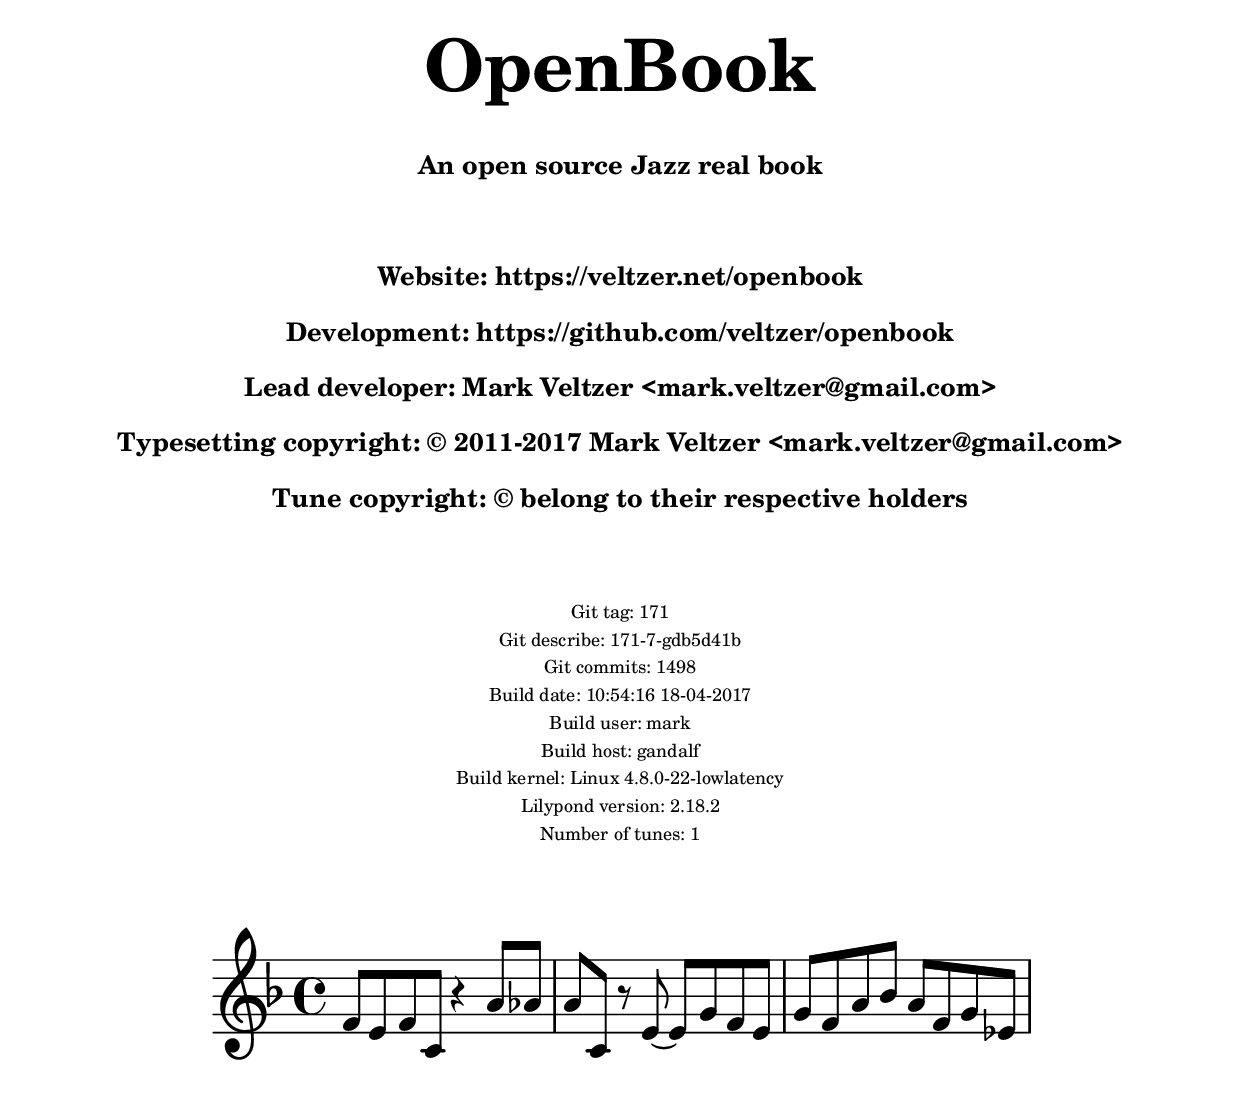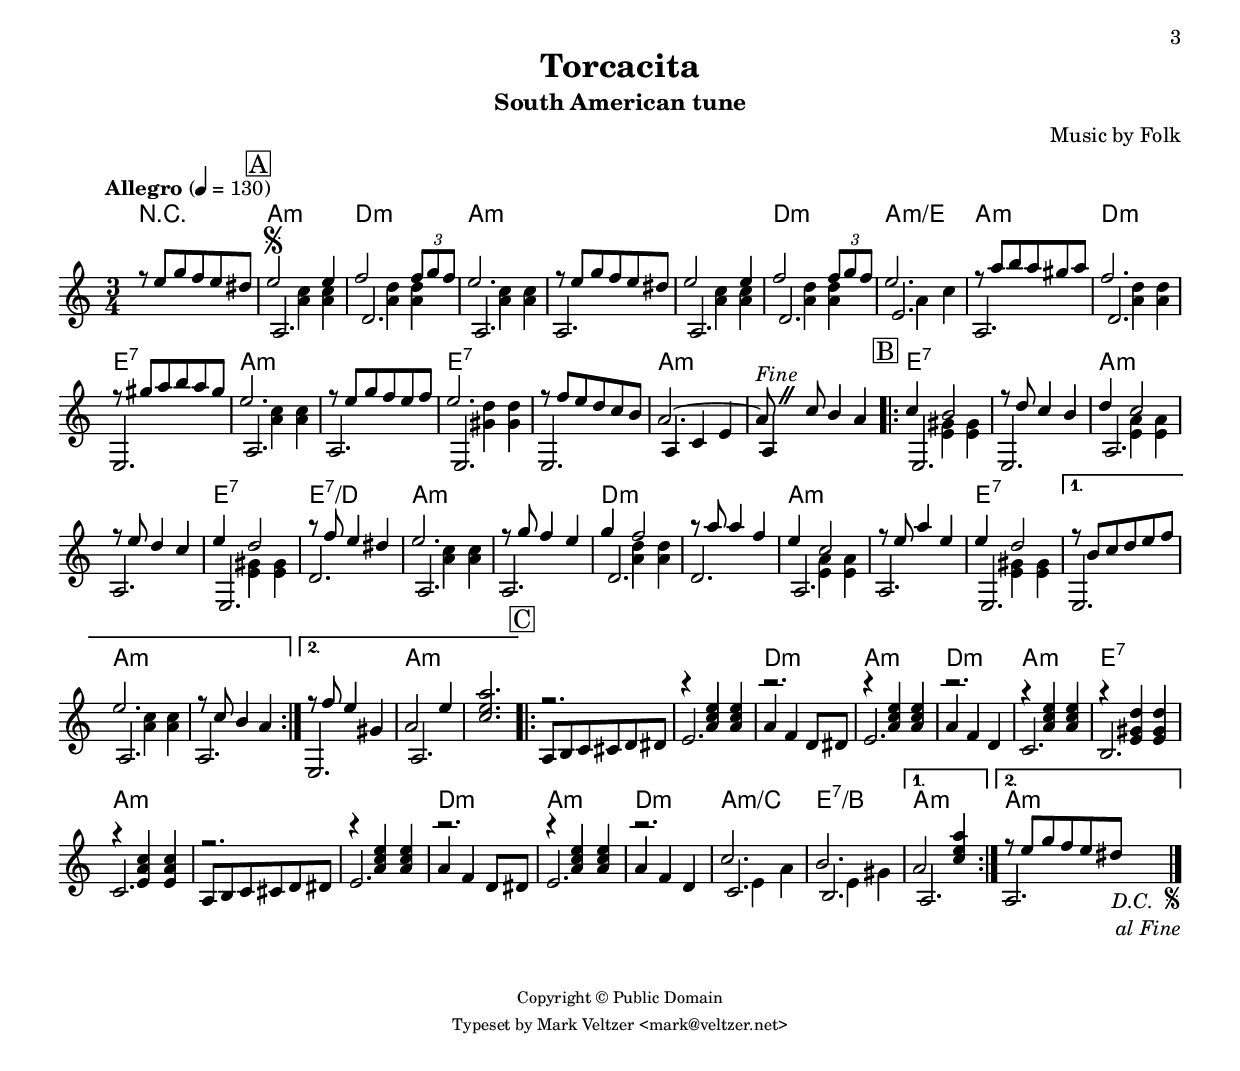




% lets emit the definitions

% end verbatim - this comment is a hack to prevent texinfo.tex
% from choking on non-European UTF-8 subsets

% this version tag will keep me compiling only on this version of lilypond.
%=====================================================================

\version "2.18.2"

% lets define a variable to hold the formatted build date (man 3 strftime):
%date=#(strftime "%T %d-%m-%Y" (localtime (current-time)))
%lilypond_version=#(lilypond-version)

% setting instruments for midi generation (bah - this doesn't work...)
%=====================================================================
%\set ChordNames.midiInstrument = #"acoustic grand"
%\set Staff.midiInstrument = #"flute"
%\set PianoStaff.instrumentName = #"acoustic grand"
% do not show chords unless they change...
%\set chordChanges = ##t

% number of staffs per page (this does not work because of my breaks)
%\paper {
%	system-count = #7
%}

\paper {
%% reduce spaces between systems and the bottom (taken from the lilypond
%% documentation and found the relevant variable)
%% the result of this is that I can fit 8 single staffs in one page
%% which is ideal for Jazz (think 32 bar divided into 8 lines of 4 bars each...).
%% I should really only apply this thing for Jazz tunes but that is a TODO item.
%% default is 4\mm - 3 already causes 8 staffs to take 2 pages
	between-system-padding = 2\mm
%% default is 20\mm
%% between-system-space = 16\mm
%% ragged-last-bottom = ##f
%% ragged-bottom = ##f

%% make lilypond increase the distance of the footer from the bottom of the page
%% it seems that if you don't do something like this you're going to have
%% a real problem seeing the footer in postscript printing....
%%bottom-margin = 2.5\cm

%% from /usr/share/lilypond/2.12.3/ly/titling-init.ly
%% to stop lilypond from printing footers...
	oddFooterMarkup = \markup {}

%% prevent lilypond from printing the headers...

	scoreTitleMarkup = \markup {}
	bookTitleMarkup = \markup {}
}
\layout {
%% don't have the fist line indented
	indent = 0.0 \cm
%% don't know what this is (taken from Laurent Martelli...)
%%textheight = 1.5\cm

	\context {
		\Score
	%% change the size of the text fonts
	%%\override LyricText #'font-family = #'typewriter
		\override LyricText #'font-size = #'-2

	%% set the style of the chords to Jazz - I don't see this making any effect
		\override ChordName #'style = #'jazz
	%%\override ChordName #'word-space = #2

	%% set the chord size and font
	%%\override ChordName #'font-series = #'bold
	%%\override ChordName #'font-family = #'roman
	%%\override ChordName #'font-size = #-1

	%% don't show bar numbers (for jazz it makes it too cluttery)
		\remove "Bar_number_engraver"
	}
}
% reduce the font size (taken from the lilypond info documentation, default is 20)
#(set-global-staff-size 17.82)

% There is no need to set the paper size to a4 since it is the default.
% make lilypond use paper of size a4 (Is this the default ?!?)
%#(set-default-paper-size "a4")
%)

% Don't have textedit:// links for every note in the pdf file.
% This reduces the size of the pdf by a lot
\pointAndClickOff

% chord related matters
myChordDefinitions={
	<c ees ges bes des' fes' aes'>-\markup \super {7alt}
	<c e g bes f'>-\markup \super {7sus}
	<c e g bes d f'>-\markup \super {9sus}
	<c e g f'>-\markup \super {sus}
	<c ees ges bes>-\markup { "m" \super { "7 " \flat "5" } }
	<c ees ges beses>-\markup { "dim" \super { "7" } }
	<c ees ges>-\markup { "dim" }
%%<c e g b>-\markup { "maj7" }
	<c e gis bes d'>-\markup { \super { "9 " \sharp "5" } }
	<c e g bes d' a'>-\markup \super {13}
	<c e g bes d' fis'>-\markup { \super { "9 " \sharp "11" } }
}
myChordExceptions=#(append
	(sequential-music-to-chord-exceptions myChordDefinitions #t)
	ignatzekExceptions
)

% some macros to be reused all over
% =====================================================================
myBreak=\break
% do line breaks really matter?
myEndLine=\break
%myEndLine={}
myEndLineVoltaNotLast={}
myEndLineVoltaLast=\break
myEndLineVolta=\break
partBar=\bar "||"
endBar=\bar "|."
startBar=\bar ".|"
startRepeat=\bar "|:"
endRepeat=\bar ":|"
startTune={}
endTune=\bar "|."
myFakeEndLine={}
mySegno=\mark \markup { \musicglyph #"scripts.segno" }
myCoda=\mark \markup { \musicglyph #"scripts.coda" }

% some functions to be reused all over
% =====================================================================
% A wrapper for section markers that allows us to control their formatting

% You can have a circle instead of a box using:
% \mark \markup { \circle #mark }
myMark =
#(define-music-function
	(parser location mark)
	(markup?)
	#{
	\mark \markup { \box #mark }
	#})
myWordMark =
#(define-music-function
	(parser location mark)
	(markup?)
	#{
	\mark \markup { \box #mark }
	#})
% grace that does appoggiatura
%\grace $notes
myGrace = #(define-music-function (parser location notes) (ly:music?) #{ \appoggiatura $notes #})
% grace that does nothing
%myGrace = #(define-music-function (parser location notes) (ly:music?) #{ #})

% this is a macro that * really * breaks lines. You don't really need this since a regular \break will work
% AS LONG AS you have the '\remove Bar_engraver' enabled...
hardBreak={ \bar "" \break }
% a macro to make vertical space
verticalSpace=\markup { \null }

% macros to help in parenthesizing chords
% see the playground area for openbook and http://lilypond.1069038.n5.nabble.com/Parenthesizing-chord-names-td44370.html
#(define (left-parenthesis-ignatzek-chord-names in-pitches bass inversion context) (markup #:line ("(" (ignatzek-chord-names in-pitches bass inversion context))))
#(define (right-parenthesis-ignatzek-chord-names in-pitches bass inversion context) (markup #:line ((ignatzek-chord-names in-pitches bass inversion context) ")")))
#(define (parenthesis-ignatzek-chord-names in-pitches bass inversion context) (markup #:line ("(" (ignatzek-chord-names in-pitches bass inversion context) ")")))
LPC = { \once \set chordNameFunction = #left-parenthesis-ignatzek-chord-names }
RPC = { \once \set chordNameFunction = #right-parenthesis-ignatzek-chord-names }
OPC = { \once \set chordNameFunction = #parenthesis-ignatzek-chord-names }

% some macros for marking parts of jazz tunes
% =====================================================================
startSong={}
% If we want endings of parts to be denoted by anything we need
% to find a smarter function that this since this will tend
% to make other things disapper (repeat markings etc)
%endSong=\bar "|."
endSong={}
startPart={}
% If we want endings of parts to be denoted by anything we need
% to find a smarter function that this since this will tend
% to make other things disapper (repeat markings etc)
% endPart=\bar "||"
endPart={}
startChords={
%% this causes chords that do not change to disappear...
	\set chordChanges = ##t
%% use my own chord exceptions
	\set chordNameExceptions = #myChordExceptions
}
endChords={}


% lets always include guitar definitions
\include "predefined-guitar-fretboards.ly"

% book header
%\book {
%% this is the title page
	\bookpart {
		\markup {
			\column {
				\null
				\null
				\null
				\null
				\null
				\null
				\null
				\null
				\null
				\null
				\fill-line { \fontsize #11 \bold "OpenBook" }
				\null
				\null
				\fill-line { \larger \larger \bold "An open source Jazz real book" }
				\null
				\null
				\null
				\fill-line {
					\huge \bold \concat {
						"Website: "
						\with-url #"https://veltzer.net/openbook" https://veltzer.net/openbook
					}
				}
				\null
				\fill-line {
					\huge \bold \concat {
						"Development: "
						\with-url #"https://github.com/veltzer/openbook" https://github.com/veltzer/openbook
					}
				}
				\null
				\fill-line {
					\huge \bold \concat {
						"Lead developer: Mark Veltzer "
						"<" \with-url #"mailto:mark.veltzer@gmail.com" mark.veltzer@gmail.com ">"
					}
				}
				\null
				\fill-line {
					\huge \bold \concat {
						"Typesetting copyright: © 2011-"
						2017
						" Mark Veltzer "
						"<" \with-url #"mailto:mark.veltzer@gmail.com" mark.veltzer@gmail.com ">"
					}
				}
				\null
				\fill-line { \huge \bold "Tune copyright: © belong to their respective holders" }
				\null
				\null
				\null
				\fill-line { \small "Git tag: 171" }
				\fill-line { \small "Git describe: 171-7-gdb5d41b" }
				\fill-line { \small "Git commits: 1498" }
				\fill-line { \small "Build date: 10:54:16 18-04-2017" }
				\fill-line { \small "Build user: mark" }
				\fill-line { \small "Build host: gandalf" }
				\fill-line { \small "Build kernel: Linux 4.8.0-22-lowlatency" }
				\fill-line { \small "Lilypond version: 2.18.2" }
				\fill-line { \small "Number of tunes: 1" }
				\null
				\null
				\null
			}
		}
		\score {
			<<
				\new Staff="Melody" {
					\new Voice="Voice"
					\relative c' {
						\time 4/4
						\key f \major
						\set fontSize = #-3
						f8 e f c r4 a'8 aes | a c, r e~ e g f e | g f a bes a f g ees
					}
				}
			>>
			\layout {
				#(layout-set-staff-size 35)
				indent = 2.6\cm
			}
		}
	}

\markuplist \table-of-contents
\pageBreak

% from here everything needs to go into a loop

% include anything the user wants before the bookpart starts



PartChords=\chordmode {
	\startSong
	\startChords

%% there is no need to worry about which instrument plays the chords
%% since they will not be heard...

	r2. |

	a:m | d:m | a2.*2:m | \myFakeEndLine
	a2.:m | d:m | a:m/e | a:m | \myFakeEndLine
	d:m | e:7 | a2.*2:m | \myFakeEndLine
	e:7 | a:m | \myFakeEndLine

	\repeat volta 2 {
		e2.*2:7 | a:m | \myFakeEndLine
		e2.:7 | e:7/d | a2.*2:m | \myFakeEndLine
		d:m | a:m | \myFakeEndLine
		e2.:7 |
	} \alternative {
		{ e2.:7 | a2.*2:m | }
		{ e2.:7 | a2.*2:m | }
	} \myFakeEndLine

	\repeat volta 2 {
		a2.*2:m | d2.:m | a:m | \myFakeEndLine
		d:m | a:m | e:7 | a:m | \myFakeEndLine
		a2.*2:m | d2.:m | a:m | \myFakeEndLine
		d:m | a:m/c | e:7/b |
	} \alternative {
		{ a:m | }
		{ a:m | }
	} \myFakeEndLine

	\endChords
	\endSong
}

PartHighVoice=\relative c' {

	\tempo "Allegro" 4 = 130
	\time 3/4
	\key c \major

%% this is to let lily know that this is voice one
	\voiceOne

	r8 e' g f e dis |

	\myMark "A"
	e2\segno e4 | f2 \tuplet 3/2 {f8 g f} | e2. | r8 e g f e dis | \myFakeEndLine
	e2 e4 | f2 \tuplet 3/2 {f8 g f} | e2. | r8 a b a gis a | \myFakeEndLine
	f2. | r8 gis a b a gis | e2. | r8 e g f e f | \myFakeEndLine
	e2. | r8 f e d c b | a2. ~ | a8-\markup { \italic "Fine" }
	\override BreathingSign.text = \markup {
		\musicglyph #"scripts.caesura.straight"
	}
	\breathe
	c b4 a | \myFakeEndLine

	\myMark "B"
	\repeat volta 2 {
		c4 b2 | r8 d c4 b | d c2 | r8 e d4 c | \myFakeEndLine
		e d2 | r8 f e4 dis | e2. | r8 g f4 e | \myFakeEndLine
		g f2 | r8 a a4 f | e c2 | r8 e a4 e | \myFakeEndLine
		e d2 |
	} \alternative {
		{ r8 b c d e f | e2. | r8 c b4 a | }
		{ r8 f' e4 gis, | a2 e'4 | <c e a>2. | }
	} \myFakeEndLine

	\myMark "C"
	\repeat volta 2 {
		r2. | r4 <a c e> <a c e> | r2. | r4 <a c e> <a c e> | \myFakeEndLine
		r2. | r4 <a c e> <a c e> | r4 <e gis d'> <e gis d'> | r4 <e a c> <e a c> | \myFakeEndLine
		r2. | r4 <a c e> <a c e> | r2. | r4 <a c e> <a c e> | \myFakeEndLine
		r2. | c | b |
	} \alternative {
		{ a2 <c e a>4 | }
		{ r8 e g f e dis_\markup {
			\center-column {
				\line
				{ \italic "D.C. "
				\tiny \raise #1
				\musicglyph #"scripts.segno"
				}
				\italic " al Fine"
			}
		} | }
	} \myFakeEndLine

	\endTune
}

PartMidVoice=\relative c' {
	\time 3/4

%% this is to let lily know that this is voice one
	\voiceTwo

	s2. |

	s4 <a' c> <a c> | s <a d> <a d> | s <a c> <a c> | s2. |
	s4 <a c> <a c> | s <a d> <a d> | s a c | s2. |
	s4 <a d> <a d> | s2. | s4 <a c> <a c> | s2. |
	s4 <gis d'> <gis d'> | s2. | s | s |

	\repeat volta 2 {
		s4 <e gis> <e gis> | s2. | s4 <e a> <e a> | s2. |
		s4 <e gis> <e gis> | s2. | s4 <a c> <a c> | s2. |
		s4 <a d> <a d> | s2. | s4 <e a> <e a> | s2. |
		s4 <e gis> <e gis> |
	} \alternative {
		{ s2. | s4 <a c> <a c> | s2. | }
		{ s2. | s2. | s2. | }
	}

	\repeat volta 2 {
		s2. | s2. | s2. | s2. |
		s2. | s2. | s2. | s2. |
		s2. | s2. | s2. | s2. |
		s2. | s4 e a | s e gis |
	} \alternative {
		{ s2. | }
		{ s2. | }
	}
}

PartLowVoice=\relative c' {
	\time 3/4

%% this is to let lily know that this is voice one
	\voiceThree

	s2. |

	a2. | d | a | a |
	a | d | e | a, |
	d | e, | a | a |
	e | e | a4 c e | a, s s |

	\repeat volta 2 {
		e2. | e | a | a |
		e | d' | a | a |
		d | d | a | a |
		e |
	} \alternative {
		{ e | a | a | }
		{ e | a | s | }
	}

	\repeat volta 2 {
		a8 b c cis d dis | e2. | a4 f d8 dis | e2. |
		a4 f d | c2. | b | c |
		a8 b c cis d dis | e2. | a4 f d8 dis | e2. |
		a4 f d | c2. | b |
	} \alternative {
		{ a | }
		{ a | }
	}
}



\bookpart {

% this causes the variables to be defined...











% now play with the variables that depend on language



% calculate the tag line


% calculate the typesetby




\tocItem \markup "Torcacita / Folk"





% taken from "/usr/share/lilypond/2.12.3/ly/titling-init.ly"
\markup {
	\column {
		\override #'(baseline-skip . 3.5)
		\column {
			\huge \larger \bold
			\fill-line { \larger "Torcacita" }
			\fill-line { \large \smaller \bold \larger "South American tune" }
			\fill-line {
				""
				"Music by Folk"
			}
			\fill-line {
				""
			}
		}
	}
}
\noPageBreak






% score for printing
\score {
	<<
		\new ChordNames="Partchords" \PartChords
		\new Staff="Melody" <<
			\new Voice="highvoice" \PartHighVoice
			\new Voice="midvoice" \PartMidVoice
			\new Voice="lowvoice" \PartLowVoice
		>>
	>>
	\layout {
	}
}


\noPageBreak
\markup \column {
%% just a little space
	\null
	\fill-line {
		\smaller \smaller { "Copyright © Public Domain" }
	}
	\fill-line {
		\smaller \smaller { "Typeset by Mark Veltzer <mark@veltzer.net>" }
	}
}



}


% book footer
%}
